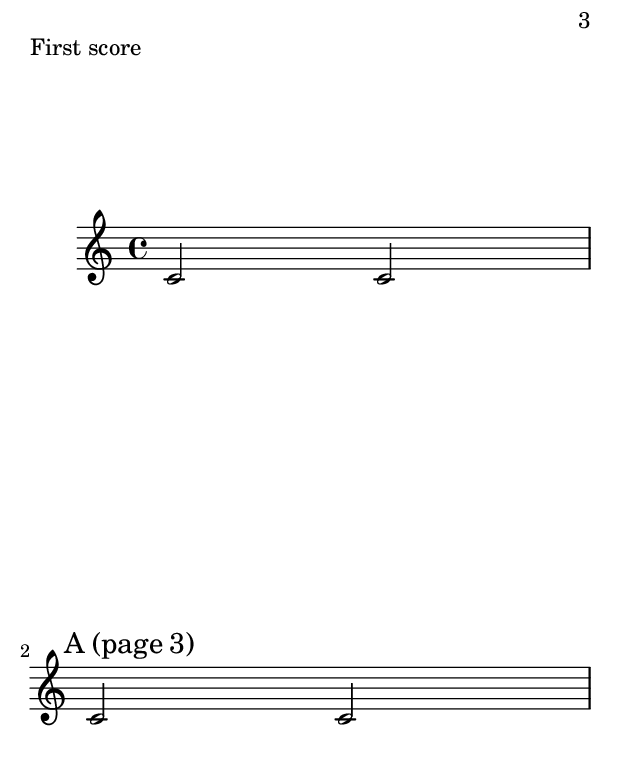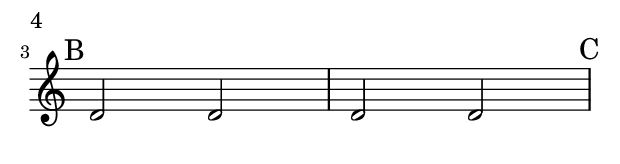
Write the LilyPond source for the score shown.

%% Do not edit this file; it is auto-generated from input/new
%% This file is in the public domain.
\version "2.11.61"
\header {
  lsrtags = "spacing"
  texidoc = "Page labels may be placed inside music or at top-level,
and referred to in markups."
  doctitle = "Page label"
} % begin verbatim

#(set-default-paper-size "a6")

#(define-markup-command (toc-line layout props label text) (symbol? markup?)
  (interpret-markup layout props
   (markup #:fill-line (text #:page-ref label "8" "?"))))

\book {
  \markup \huge \fill-line { \null Title Page \null }

  \pageBreak

  \label #'toc
  \markup \column {
    \large \fill-line { \null Table of contents \null }
    \toc-line #'toc "Table of contents"
    \toc-line #'firstScore "First Score"
    \toc-line #'markA "Mark A"
    \toc-line #'markB "Mark B"
    \toc-line #'markC "Mark C"
    \toc-line #'unknown "Unknown label"
  }

  \pageBreak

  \label #'firstScore
  \score {
    {
      c'2 c'
      \mark \markup { A (page \concat { \page-ref #'markA "0" "?" ) } } \label #'markA
      c'2 c'
      \pageBreak
      \mark "B" \label #'markB
      d'2 d'
      d'2 d'
      \once \override Score.RehearsalMark #'break-visibility = #begin-of-line-invisible
      \mark "C" \label #'markC
    }
    \header { piece = "First score" }
  }
}
